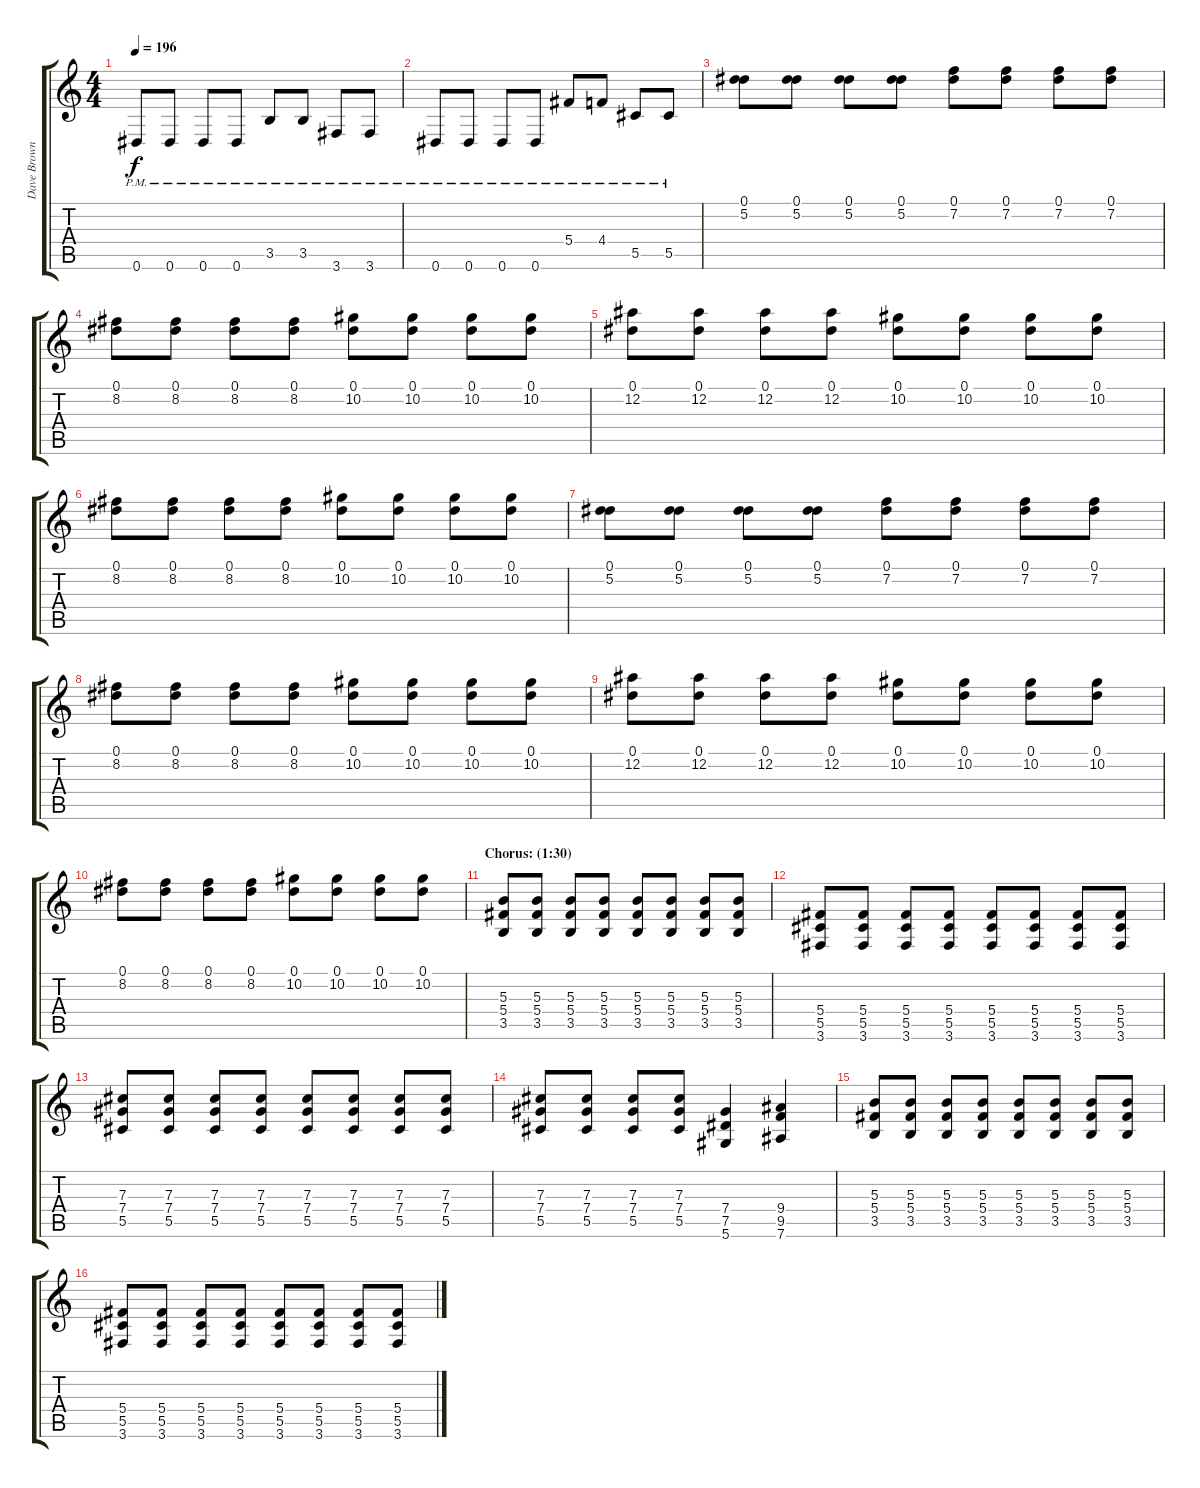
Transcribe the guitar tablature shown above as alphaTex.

\track ("Dave Brownsound - Lead Guitar" "Dave Brown") {instrument distortionguitar}
\staff {score tabs}
\tuning (Eb4 Bb3 Gb3 Db3 Ab2 Eb2) {hide}
\ts (4 4)
\tempo 196
\clef g2
\ks c
0.6{pm}.8{dy f} 0.6{pm}.8 0.6{pm}.8 0.6{pm}.8 3.5{pm}.8 3.5{pm}.8 3.6{pm}.8 3.6{pm}.8 |
0.6{pm}.8 0.6{pm}.8 0.6{pm}.8 0.6{pm}.8 5.4{pm}.8 4.4{pm}.8 5.5{pm}.8 5.5{pm}.8 |
(0.1 5.2).8 (0.1 5.2).8 (0.1 5.2).8 (0.1 5.2).8 (0.1 7.2).8 (0.1 7.2).8 (0.1 7.2).8 (0.1 7.2).8 |
(0.1 8.2).8 (0.1 8.2).8 (0.1 8.2).8 (0.1 8.2).8 (0.1 10.2).8 (0.1 10.2).8 (0.1 10.2).8 (0.1 10.2).8 |
(0.1 12.2).8 (0.1 12.2).8 (0.1 12.2).8 (0.1 12.2).8 (0.1 10.2).8 (0.1 10.2).8 (0.1 10.2).8 (0.1 10.2).8 |
(0.1 8.2).8 (0.1 8.2).8 (0.1 8.2).8 (0.1 8.2).8 (0.1 10.2).8 (0.1 10.2).8 (0.1 10.2).8 (0.1 10.2).8 |
(0.1 5.2).8 (0.1 5.2).8 (0.1 5.2).8 (0.1 5.2).8 (0.1 7.2).8 (0.1 7.2).8 (0.1 7.2).8 (0.1 7.2).8 |
(0.1 8.2).8 (0.1 8.2).8 (0.1 8.2).8 (0.1 8.2).8 (0.1 10.2).8 (0.1 10.2).8 (0.1 10.2).8 (0.1 10.2).8 |
(0.1 12.2).8 (0.1 12.2).8 (0.1 12.2).8 (0.1 12.2).8 (0.1 10.2).8 (0.1 10.2).8 (0.1 10.2).8 (0.1 10.2).8 |
(0.1 8.2).8 (0.1 8.2).8 (0.1 8.2).8 (0.1 8.2).8 (0.1 10.2).8 (0.1 10.2).8 (0.1 10.2).8 (0.1 10.2).8 |
\section ("" "Chorus: (1:30)")
(5.3 5.4 3.5).8 (5.3 5.4 3.5).8 (5.3 5.4 3.5).8 (5.3 5.4 3.5).8 (5.3 5.4 3.5).8 (5.3 5.4 3.5).8 (5.3 5.4 3.5).8 (5.3 5.4 3.5).8 |
(5.4 5.5 3.6).8 (5.4 5.5 3.6).8 (5.4 5.5 3.6).8 (5.4 5.5 3.6).8 (5.4 5.5 3.6).8 (5.4 5.5 3.6).8 (5.4 5.5 3.6).8 (5.4 5.5 3.6).8 |
(7.3 7.4 5.5).8 (7.3 7.4 5.5).8 (7.3 7.4 5.5).8 (7.3 7.4 5.5).8 (7.3 7.4 5.5).8 (7.3 7.4 5.5).8 (7.3 7.4 5.5).8 (7.3 7.4 5.5).8 |
(7.3 7.4 5.5).8 (7.3 7.4 5.5).8 (7.3 7.4 5.5).8 (7.3 7.4 5.5).8 (7.4 7.5 5.6).4 (9.4 9.5 7.6).4 |
(5.3 5.4 3.5).8 (5.3 5.4 3.5).8 (5.3 5.4 3.5).8 (5.3 5.4 3.5).8 (5.3 5.4 3.5).8 (5.3 5.4 3.5).8 (5.3 5.4 3.5).8 (5.3 5.4 3.5).8 |
(5.4 5.5 3.6).8 (5.4 5.5 3.6).8 (5.4 5.5 3.6).8 (5.4 5.5 3.6).8 (5.4 5.5 3.6).8 (5.4 5.5 3.6).8 (5.4 5.5 3.6).8 (5.4 5.5 3.6).8
